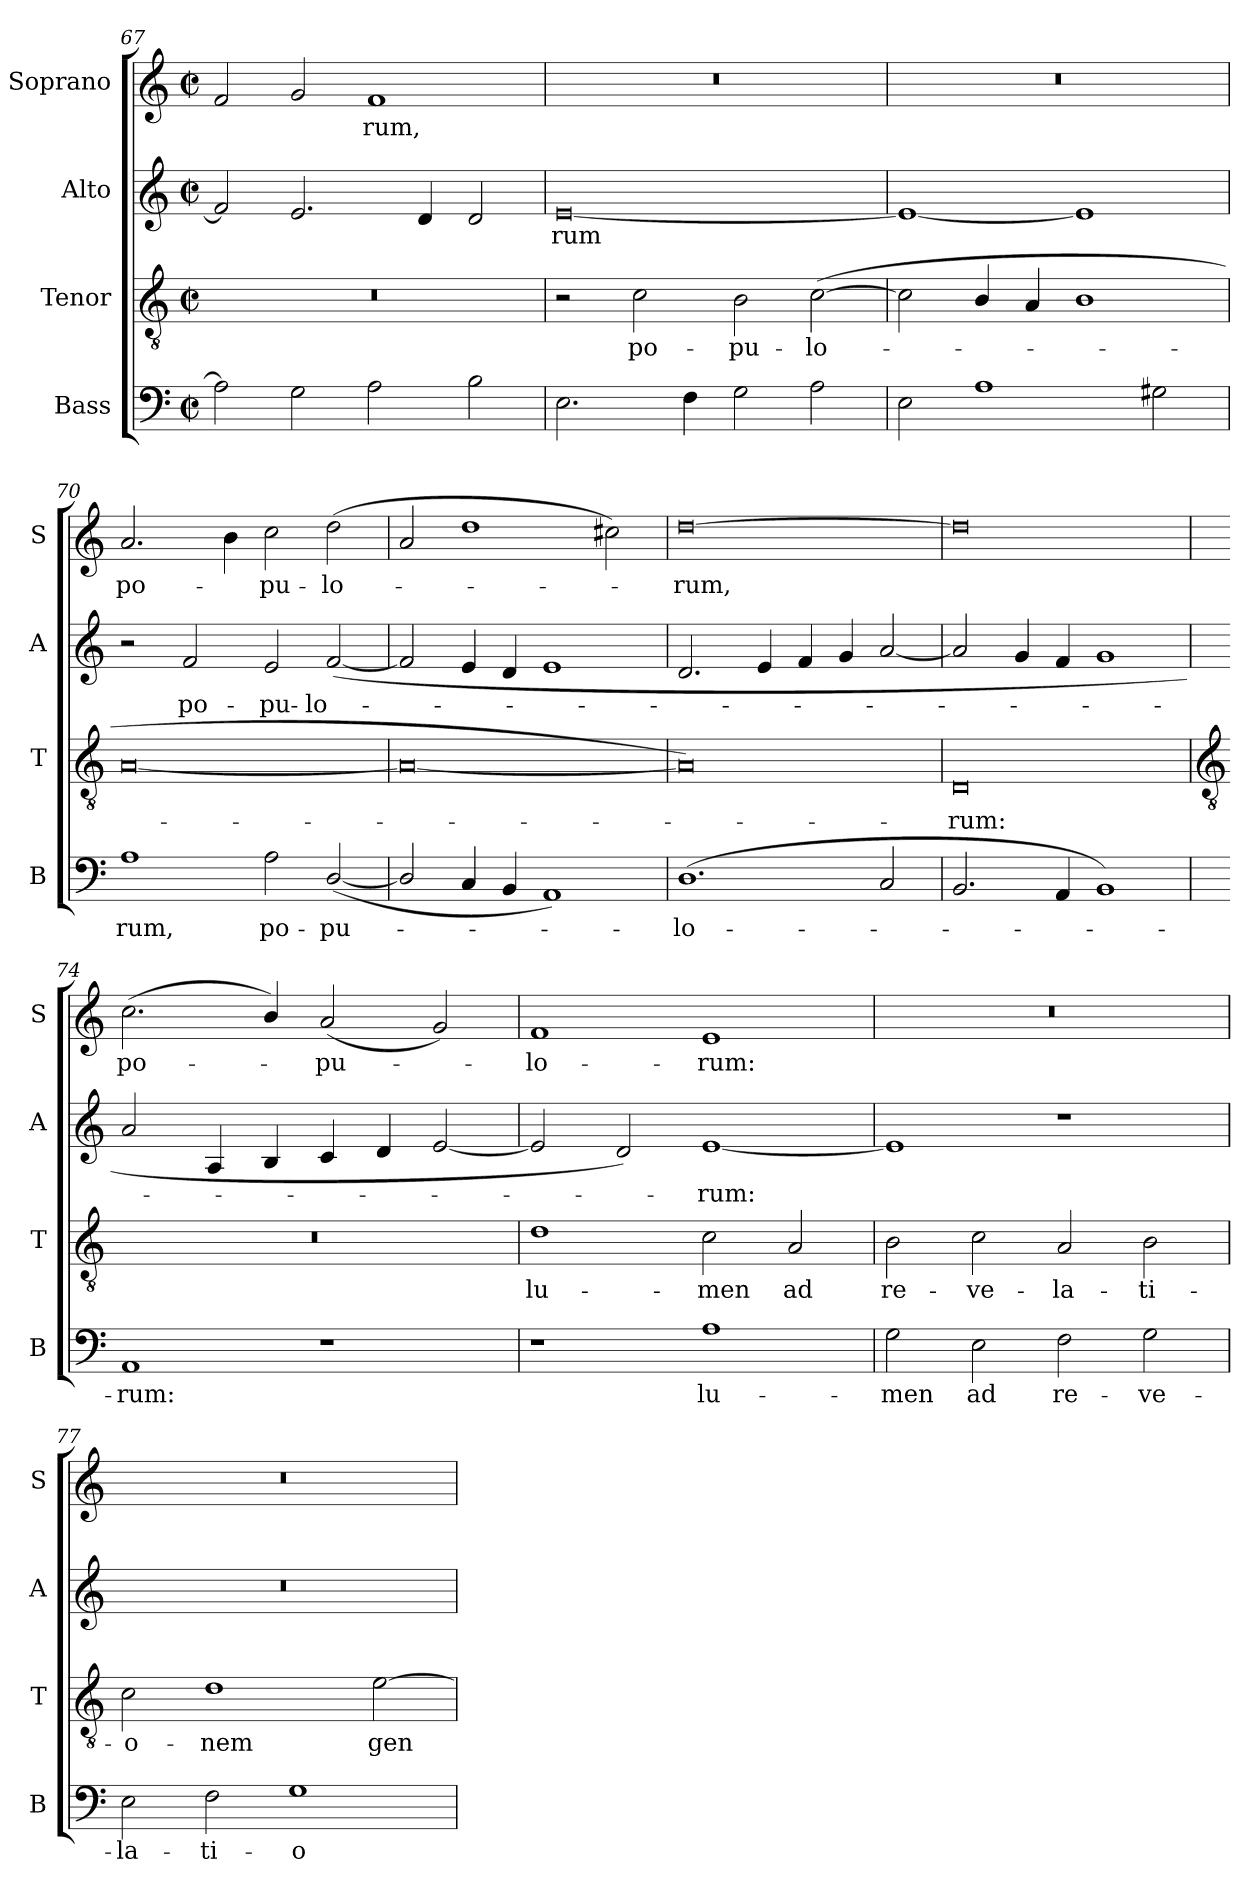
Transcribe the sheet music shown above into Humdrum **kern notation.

**kern	**text	**kern	**text	**kern	**text	**kern	**text
*part4	*part4	*part3	*part3	*part2	*part2	*part1	*part1
*staff4	*staff4	*staff3	*staff3	*staff2	*staff2	*staff1	*staff1
*I"Bass	*	*I"Tenor	*	*I"Alto	*	*I"Soprano	*
*I'B	*	*I'T	*	*I'A	*	*I'S	*
*clefF4	*	*clefGv2	*	*clefG2	*	*clefG2	*
*k[]	*	*k[]	*	*k[]	*	*k[]	*
*C:	*	*C:	*	*C:	*	*C:	*
*M4/2	*	*M4/2	*	*M4/2	*	*M4/2	*
*met(c|)	*	*met(c|)	*	*met(c|)	*	*met(c|)	*
=67	=67	=67	=67	=67	=67	=67	=67
2A]	.	0r	.	2f]	.	2f	.
2G	.	.	.	2.e	.	2g	.
!	!	!	!	!	!	!	!LO:LY:b
2A	.	.	.	.	.	1f	rum,
.	.	.	.	4d	.	.	.
2B	.	.	.	2d	.	.	.
=68	=68	=68	=68	=68	=68	=68	=68
!	!	!	!	!	!LO:LY:b	!	!
2.E	.	2r	.	[0e	rum	0r	.
!	!	!	!LO:LY:b	!	!	!	!
.	.	2c	po-	.	.	.	.
4F	.	.	.	.	.	.	.
!	!	!	!LO:LY:b	!	!	!	!
2G	.	2B	-pu-	.	.	.	.
!	!	!	!LO:LY:b	!	!	!	!
2A	.	(>[2c	-lo-	.	.	.	.
=69	=69	=69	=69	=69	=69	=69	=69
2E	.	2c]	.	1e_	.	0r	.
1A	.	4B/	.	.	.	.	.
.	.	4A	.	.	.	.	.
.	.	1B	.	1e]	.	.	.
2G#X	.	.	.	.	.	.	.
=70	=70	=70	=70	=70	=70	=70	=70
!	!LO:LY:b	!	!	!	!	!	!LO:LY:b
1A	rum,	[0A	.	2r	.	2.a	po-
!	!	!	!	!	!LO:LY:b	!	!
.	.	.	.	2f	po-	.	.
.	.	.	.	.	.	4b	.
!	!LO:LY:b	!	!	!	!LO:LY:b	!	!LO:LY:b
2A	po-	.	.	2e	-pu-	2cc	-pu-
!	!LO:LY:b	!	!	!	!LO:LY:b	!	!LO:LY:b
(<[2D/	-pu-	.	.	(<[2f	-lo-	(>2dd	-lo-
=71	=71	=71	=71	=71	=71	=71	=71
2D/]	.	0A_	.	2f]	.	2a	.
4C	.	.	.	4e	.	1dd	.
4BB	.	.	.	4d	.	.	.
1AA)	.	.	.	1e	.	.	.
.	.	.	.	.	.	2cc#X)	.
=72	=72	=72	=72	=72	=72	=72	=72
!	!LO:LY:b	!	!	!	!	!	!LO:LY:b
(<1.D	lo-	0A])	.	2.d	.	[0dd	rum,
.	.	.	.	4e	.	.	.
.	.	.	.	4f	.	.	.
.	.	.	.	4g	.	.	.
2C	.	.	.	[2a	.	.	.
=73	=73	=73	=73	=73	=73	=73	=73
!	!	!	!LO:LY:b	!	!	!	!
2.BB	.	0D	rum:	2a]	.	0dd]	.
.	.	.	.	4g	.	.	.
4AA	.	.	.	4f	.	.	.
1BB)	.	.	.	1g	.	.	.
!!LO:LB:g=z
=74	=74	=74	=74	=74	=74	=74	=74
*	*	*clefGv2	*	*	*	*	*
!	!LO:LY:b	!	!	!	!	!	!LO:LY:b
1AA	rum:	0r	.	2a	.	(<2.cc	po-
.	.	.	.	4A	.	.	.
.	.	.	.	4B	.	4b/)	.
!	!	!	!	!	!	!	!LO:LY:b
1r	.	.	.	4c	.	(<2a	pu-
.	.	.	.	4d	.	.	.
.	.	.	.	[2e	.	2g)	.
=75	=75	=75	=75	=75	=75	=75	=75
!	!	!	!LO:LY:b	!	!	!	!LO:LY:b
1r	.	1d	lu-	2e]	.	1f	lo-
.	.	.	.	2d)	.	.	.
!	!LO:LY:b	!	!LO:LY:b	!	!LO:LY:b	!	!LO:LY:b
1A	lu-	2c	-men	[1e	rum:	1e	-rum:
!	!	!	!LO:LY:b	!	!	!	!
.	.	2A	ad	.	.	.	.
=76	=76	=76	=76	=76	=76	=76	=76
!	!LO:LY:b	!	!LO:LY:b	!	!	!	!
2G	-men	2B	re-	1e]	.	0r	.
!	!LO:LY:b	!	!LO:LY:b	!	!	!	!
2E	ad	2c	-ve-	.	.	.	.
!	!LO:LY:b	!	!LO:LY:b	!	!	!	!
2F	re-	2A	-la-	1r	.	.	.
!	!LO:LY:b	!	!LO:LY:b	!	!	!	!
2G	-ve-	2B	-ti-	.	.	.	.
=77	=77	=77	=77	=77	=77	=77	=77
!	!LO:LY:b	!	!LO:LY:b	!	!	!	!
2E	-la-	2c	-o-	0r	.	0r	.
!	!LO:LY:b	!	!LO:LY:b	!	!	!	!
2F	-ti-	1d	-nem	.	.	.	.
!	!LO:LY:b	!	!	!	!	!	!
1G	-o-	.	.	.	.	.	.
!	!	!	!LO:LY:b	!	!	!	!
.	.	[2e	gen-	.	.	.	.
=	=	=	=	=	=	=	=
*-	*-	*-	*-	*-	*-	*-	*-
